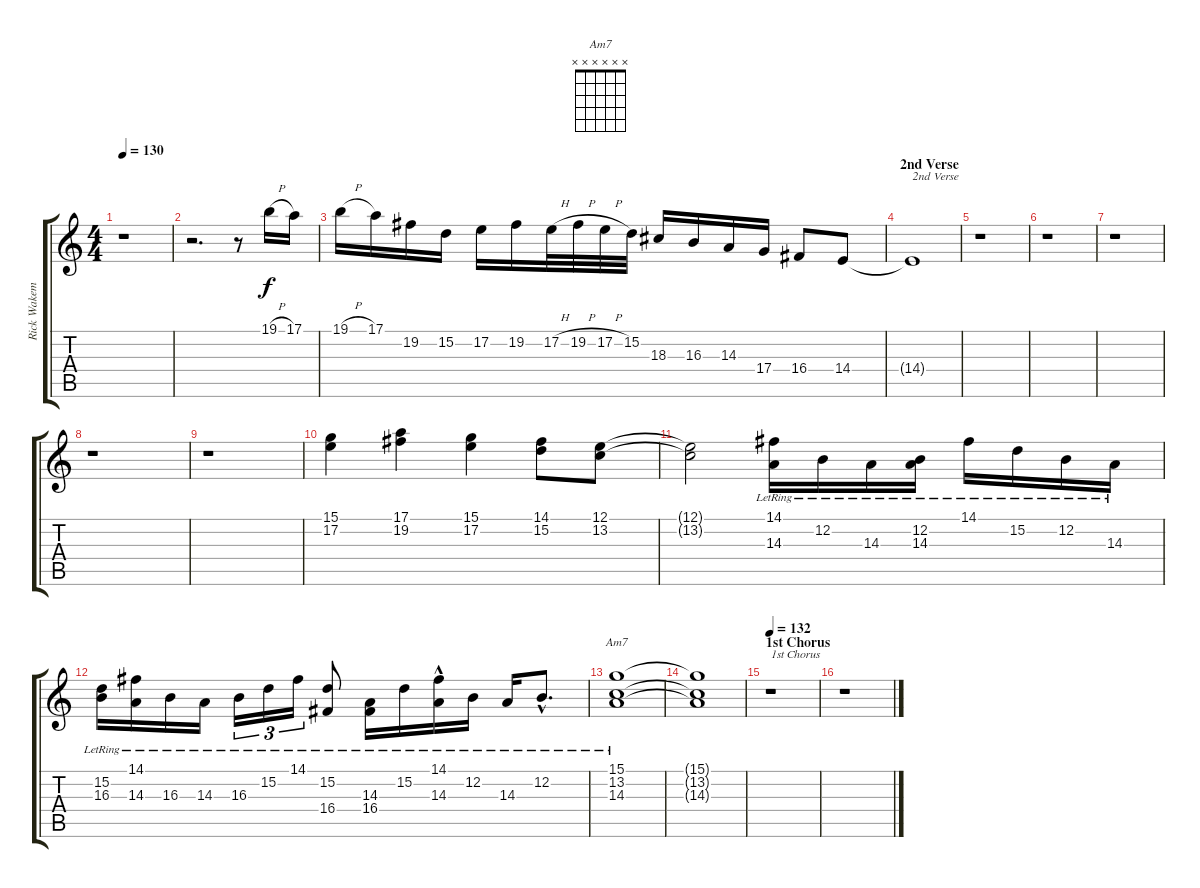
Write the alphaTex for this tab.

\track ("Rick Wakeman 1" "Rick Wakem") {instrument rockorgan}
\staff {score tabs}
\tuning (E4 B3 G3 D3 A2 E2) {hide}
\chord ("Am7" x x x x x x)
\ts (4 4)
\tempo 130
\clef g2
\ks c
r.1{dy f} |
r.2{d instrument lead2sawtooth} r.8 19.1{h}.16 17.1.16 |
19.1{h}.16 17.1.16 19.2.16 15.2.16 17.2.16 19.2.16 17.2{h}.32 19.2{h}.32 17.2{h}.32 15.2.32 18.3.16 16.3.16 14.3.16 17.4.16 16.4.8 14.4.8 |
\section ("" "2nd Verse")
14.4{t}.1{txt "2nd Verse"} |
r.1 |
r.1 |
r.1 |
r.1 |
r.1 |
(15.1 17.2).4{instrument rockorgan} (17.1 19.2).4 (15.1 17.2).4 (14.1 15.2).8 (12.1 13.2).8 |
(12.1{t} 13.2{t}).2 (14.1{lr} 14.3{lr}).16 12.2{lr}.16 14.3{lr}.16 (12.2{lr} 14.3{lr}).16 14.1{lr}.16 15.2{lr}.16 12.2{lr}.16 14.3{lr}.16 |
(15.2{lr} 16.3{lr}).16 (14.1{lr} 14.3{lr}).16 16.3{lr}.16 14.3{lr}.16 16.3{lr}.16{tu (3 2)} 15.2{lr}.16{tu (3 2)} 14.1{lr}.16{tu (3 2)} (15.2{lr} 16.4{lr}).8 (14.3{lr} 16.4{lr}).16 15.2{lr}.16 (14.1{hac lr} 14.3{lr}).16 12.2{lr}.16 14.3{lr}.16 12.2{hac lr}.8{d} |
(15.1{lr} 13.2{lr} 14.3{lr}).1{ch "Am7"} |
(15.1{t} 13.2{t} 14.3{t}).1 |
\section ("" "1st Chorus")
\tempo 132
r.1{txt "1st Chorus"} |
r.1
